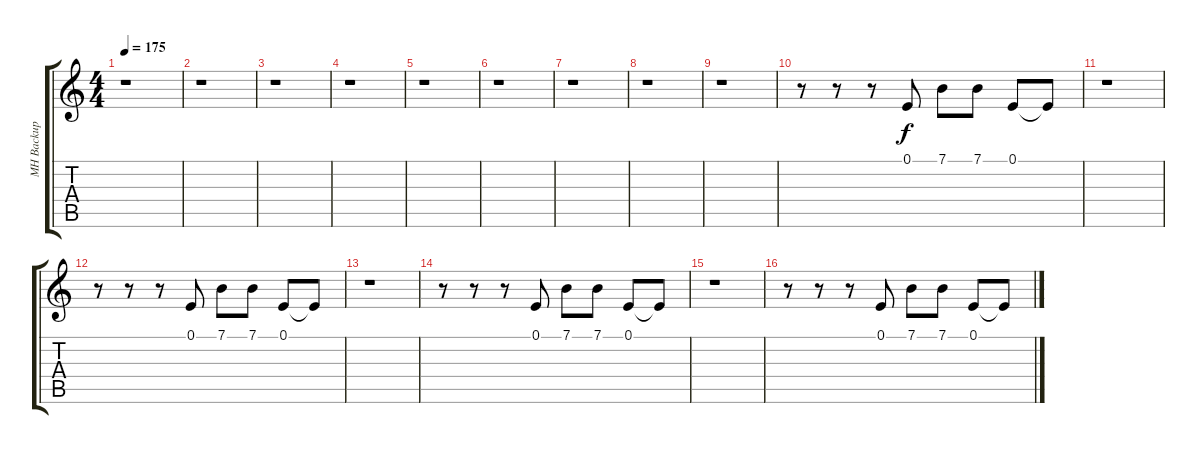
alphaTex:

\track ("MH Backup Vocals" "MH Backup ") {instrument cello}
\staff {score tabs}
\tuning (E4 B3 G3 D3 A2 E2) {hide}
\ts (4 4)
\tempo 175
\clef g2
\ks c
r.1{dy f} |
r.1 |
r.1 |
r.1 |
r.1 |
r.1 |
r.1 |
r.1 |
r.1 |
r.8 r.8 r.8 0.1.8 7.1.8 7.1.8 0.1.8 0.1{t}.8 |
r.1 |
r.8 r.8 r.8 0.1.8 7.1.8 7.1.8 0.1.8 0.1{t}.8 |
r.1 |
r.8 r.8 r.8 0.1.8 7.1.8 7.1.8 0.1.8 0.1{t}.8 |
r.1 |
r.8 r.8 r.8 0.1.8 7.1.8 7.1.8 0.1.8 0.1{t}.8
